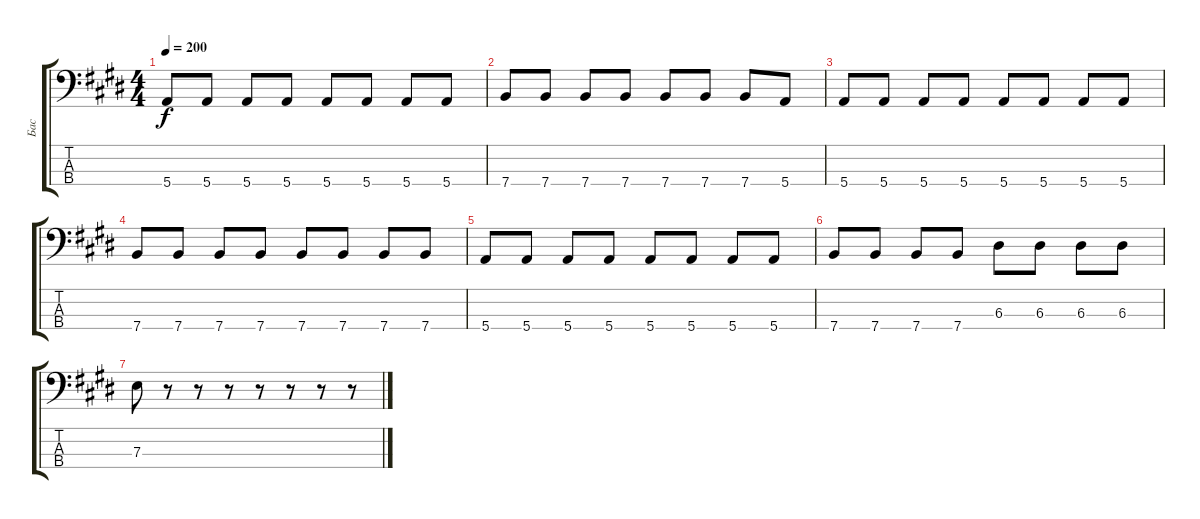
\track ("Бас" "Бас") {instrument electricbassfinger}
\staff {score tabs}
\tuning (G2 D2 A1 E1) {hide}
\ts (4 4)
\tempo 200
\clef f4
\ks c#minor
5.4.8{dy f} 5.4.8 5.4.8 5.4.8 5.4.8 5.4.8 5.4.8 5.4.8 |
7.4.8 7.4.8 7.4.8 7.4.8 7.4.8 7.4.8 7.4.8 5.4.8 |
5.4.8 5.4.8 5.4.8 5.4.8 5.4.8 5.4.8 5.4.8 5.4.8 |
7.4.8 7.4.8 7.4.8 7.4.8 7.4.8 7.4.8 7.4.8 7.4.8 |
5.4.8 5.4.8 5.4.8 5.4.8 5.4.8 5.4.8 5.4.8 5.4.8 |
7.4.8 7.4.8 7.4.8 7.4.8 6.3.8 6.3.8 6.3.8 6.3.8 |
7.3.8 r.8 r.8 r.8 r.8 r.8 r.8 r.8
